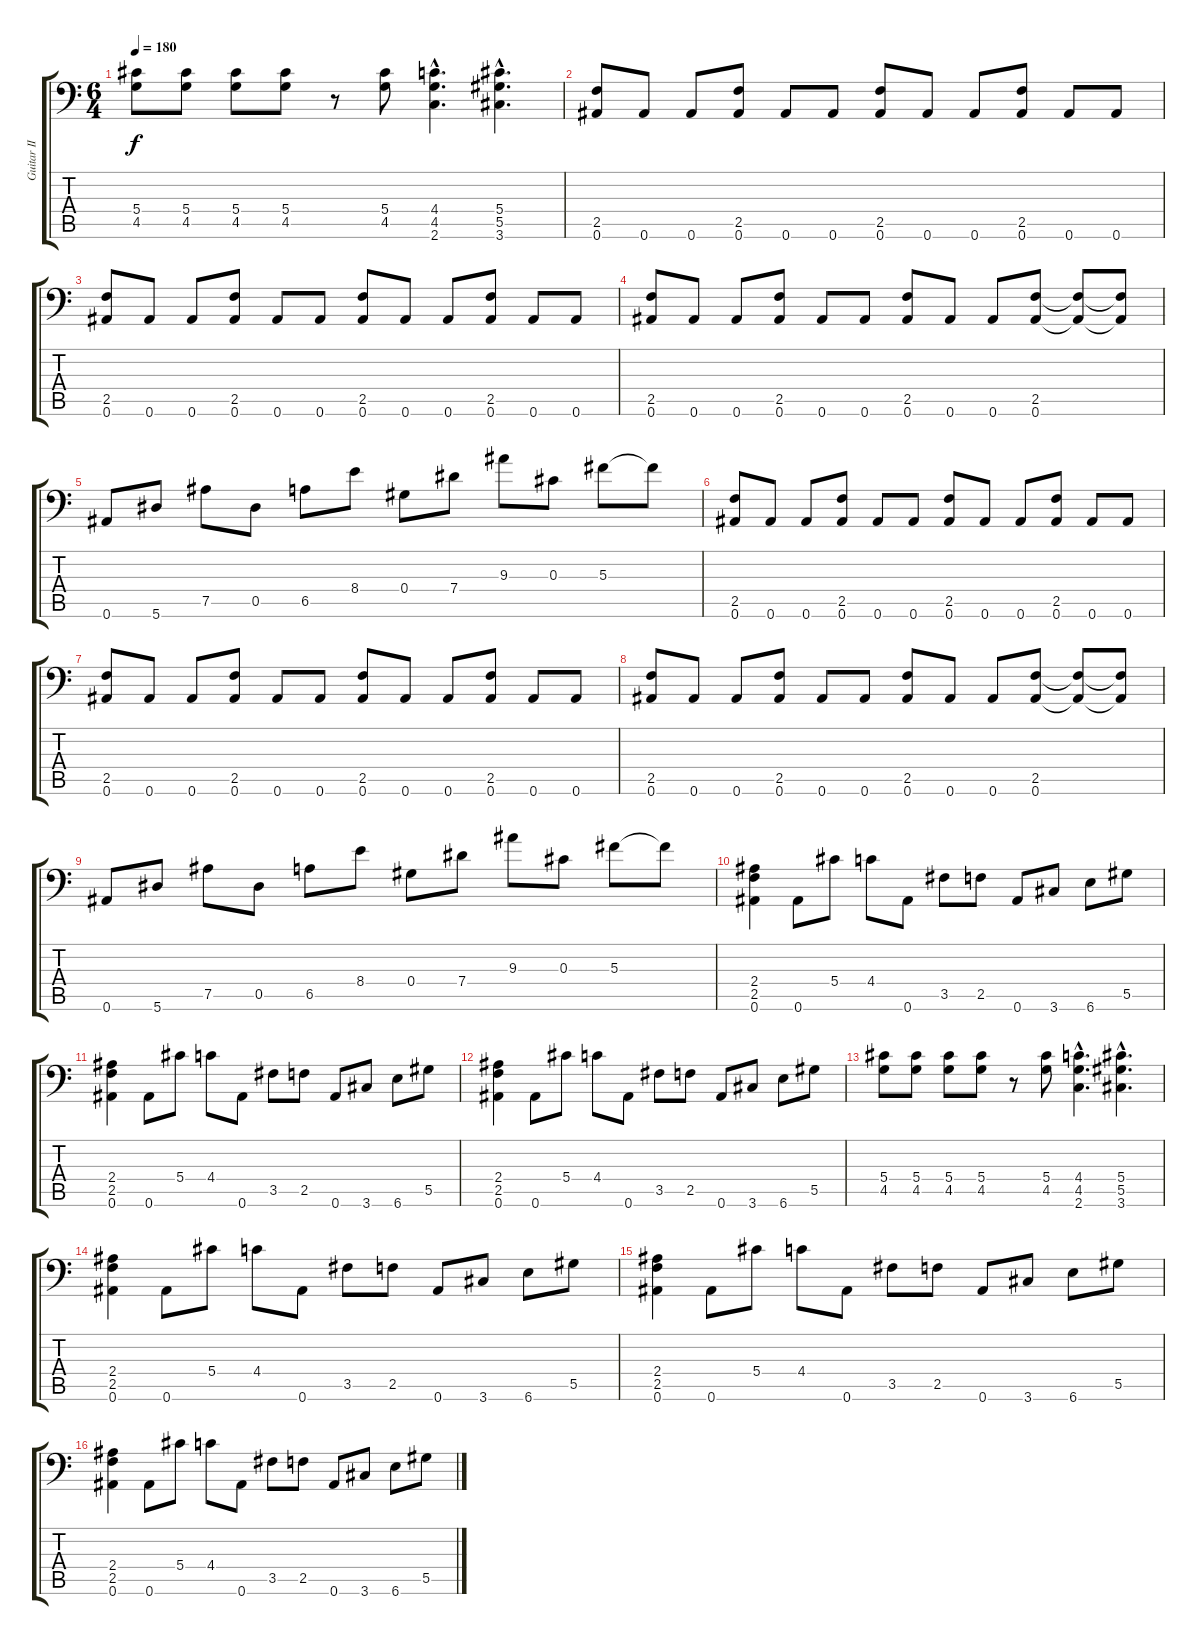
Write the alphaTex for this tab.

\track ("Guitar II" "Guitar II") {instrument distortionguitar}
\staff {score tabs}
\tuning (Bb3 F3 Db3 Ab2 Eb2 Bb1) {hide}
\ts (6 4)
\tempo 180
\clef f4
\ks c
(5.4 4.5).8{dy f} (5.4 4.5).8 (5.4 4.5).8 (5.4 4.5).8 r.8 (5.4 4.5).8 (4.4{hac} 4.5{hac} 2.6{hac}).4{d} (5.4{hac} 5.5{hac} 3.6{hac}).4{d} |
(2.5 0.6).8 0.6.8 0.6.8 (2.5 0.6).8 0.6.8 0.6.8 (2.5 0.6).8 0.6.8 0.6.8 (2.5 0.6).8 0.6.8 0.6.8 |
(2.5 0.6).8 0.6.8 0.6.8 (2.5 0.6).8 0.6.8 0.6.8 (2.5 0.6).8 0.6.8 0.6.8 (2.5 0.6).8 0.6.8 0.6.8 |
(2.5 0.6).8 0.6.8 0.6.8 (2.5 0.6).8 0.6.8 0.6.8 (2.5 0.6).8 0.6.8 0.6.8 (2.5 0.6).8 (2.5{t} 0.6{t}).8 (2.5{t} 0.6{t}).8 |
0.6.8 5.6.8 7.5.8 0.5.8 6.5.8 8.4.8 0.4.8 7.4.8 9.3.8 0.3.8 5.3.8 5.3{t}.8 |
(2.5 0.6).8 0.6.8 0.6.8 (2.5 0.6).8 0.6.8 0.6.8 (2.5 0.6).8 0.6.8 0.6.8 (2.5 0.6).8 0.6.8 0.6.8 |
(2.5 0.6).8 0.6.8 0.6.8 (2.5 0.6).8 0.6.8 0.6.8 (2.5 0.6).8 0.6.8 0.6.8 (2.5 0.6).8 0.6.8 0.6.8 |
(2.5 0.6).8 0.6.8 0.6.8 (2.5 0.6).8 0.6.8 0.6.8 (2.5 0.6).8 0.6.8 0.6.8 (2.5 0.6).8 (2.5{t} 0.6{t}).8 (2.5{t} 0.6{t}).8 |
0.6.8 5.6.8 7.5.8 0.5.8 6.5.8 8.4.8 0.4.8 7.4.8 9.3.8 0.3.8 5.3.8 5.3{t}.8 |
(2.4 2.5 0.6).4 0.6.8 5.4.8 4.4.8 0.6.8 3.5.8 2.5.8 0.6.8 3.6.8 6.6.8 5.5.8 |
(2.4 2.5 0.6).4 0.6.8 5.4.8 4.4.8 0.6.8 3.5.8 2.5.8 0.6.8 3.6.8 6.6.8 5.5.8 |
(2.4 2.5 0.6).4 0.6.8 5.4.8 4.4.8 0.6.8 3.5.8 2.5.8 0.6.8 3.6.8 6.6.8 5.5.8 |
(5.4 4.5).8 (5.4 4.5).8 (5.4 4.5).8 (5.4 4.5).8 r.8 (5.4 4.5).8 (4.4{hac} 4.5{hac} 2.6{hac}).4{d} (5.4{hac} 5.5{hac} 3.6{hac}).4{d} |
(2.4 2.5 0.6).4 0.6.8 5.4.8 4.4.8 0.6.8 3.5.8 2.5.8 0.6.8 3.6.8 6.6.8 5.5.8 |
(2.4 2.5 0.6).4 0.6.8 5.4.8 4.4.8 0.6.8 3.5.8 2.5.8 0.6.8 3.6.8 6.6.8 5.5.8 |
(2.4 2.5 0.6).4 0.6.8 5.4.8 4.4.8 0.6.8 3.5.8 2.5.8 0.6.8 3.6.8 6.6.8 5.5.8
